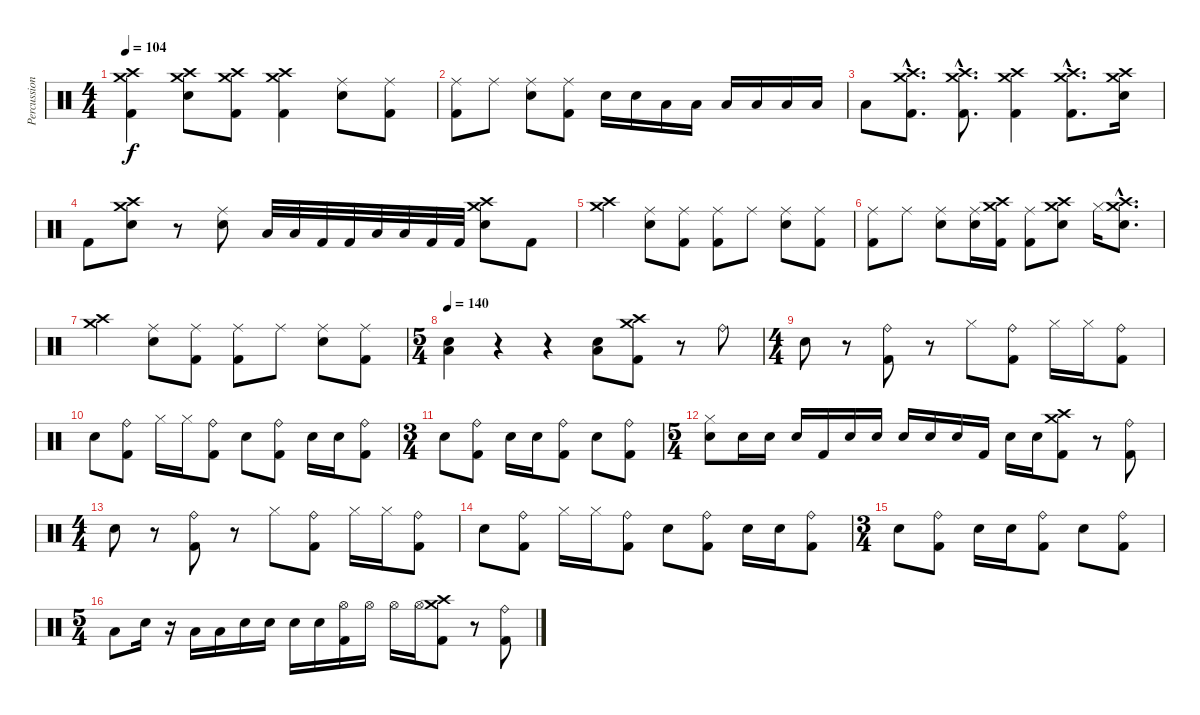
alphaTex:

\track ("Percussion" "Percussion") {instrument percussion}
\staff {score}
\articulation defaults
\ts (4 4)
\tempo 104
\clef neutral
\ks c
("Crash high (hit)" "Crash medium (hit)" "Kick (hit) 2").4{dy f} ("Crash high (hit)" "Crash medium (hit)" "Snare (hit) 2").8 ("Crash high (hit)" "Crash medium (hit)" "Kick (hit) 2").8 ("Crash medium (hit)" "Crash high (hit)" "Kick (hit) 2").4 ("Ride (middle)" "Snare (hit) 2").8 ("Ride (middle)" "Kick (hit) 2").8 |
("Ride (middle)" "Kick (hit) 2").8 "Ride (middle)".8 ("Ride (middle)" "Snare (hit) 2").8 ("Ride (middle)" "Kick (hit) 2").8 "Snare (hit) 2".16 "Snare (hit) 2".16 "Low Floor Tom (hit)".16 "Low Floor Tom (hit)".16 "Low Floor Tom (hit)".16 "Low Floor Tom (hit)".16 "Low Floor Tom (hit)".16 "Low Floor Tom (hit)".16 |
"Low Floor Tom (hit)".8 ("Crash high (hit)"{hac} "Crash medium (hit)"{hac} "Kick (hit) 2"{hac}).8{d} ("Crash high (hit)"{hac} "Crash medium (hit)"{hac} "Kick (hit) 2"{hac}).8{d} ("Crash high (hit)" "Crash medium (hit)" "Kick (hit) 2").4 ("Crash high (hit)"{hac} "Crash medium (hit)"{hac} "Kick (hit) 2"{hac}).8{d} ("Crash high (hit)" "Crash medium (hit)" "Snare (hit) 2").16 |
"Kick (hit) 2".8 ("Crash high (hit)" "Crash medium (hit)" "Snare (hit) 2").8 r.8 ("Ride (middle)" "Snare (hit) 2").8 "Low Floor Tom (hit)".32 "Low Floor Tom (hit)".32 "Kick (hit) 2".32 "Kick (hit) 2".32 "Low Floor Tom (hit)".32 "Low Floor Tom (hit)".32 "Kick (hit) 2".32 "Kick (hit) 2".32 ("Crash medium (hit)" "Crash high (hit)" "Snare (hit) 2").8 "Kick (hit) 2".8 |
("Crash high (hit)" "Crash medium (hit)").4 ("Ride (middle)" "Snare (hit) 2").8 ("Ride (middle)" "Kick (hit) 2").8 ("Ride (middle)" "Kick (hit) 2").8 "Ride (middle)".8 ("Ride (middle)" "Snare (hit) 2").8 ("Ride (middle)" "Kick (hit) 2").8 |
("Ride (middle)" "Kick (hit) 2").8 "Ride (middle)".8 ("Ride (middle)" "Snare (hit) 2").8 ("Ride (middle)" "Snare (hit) 2").16 ("Crash high (hit)" "Crash medium (hit)" "Kick (hit) 2").16 ("Ride (middle)" "Kick (hit) 2").8 ("Crash high (hit)" "Crash medium (hit)" "Snare (hit) 2").8 "Hi-Hat (closed)".16 ("Crash high (hit)"{hac} "Crash medium (hit)"{hac} "Snare (hit) 2"{hac}).8{d} |
("Crash high (hit)" "Crash medium (hit)").4 ("Ride (middle)" "Snare (hit) 2").8 ("Ride (middle)" "Kick (hit) 2").8 ("Ride (middle)" "Kick (hit) 2").8 "Ride (middle)".8 ("Ride (middle)" "Snare (hit) 2").8 ("Ride (middle)" "Kick (hit) 2").8 |
\ts (5 4)
\tempo 140
("Snare (hit) 2" "Low Tom (hit)").4 r.4 r.4 ("Snare (hit) 2" "Low Tom (hit)").8 ("Crash high (hit)" "Crash medium (hit)" "Kick (hit) 2").8 r.8 "Ride (bell)".8 |
\ts (4 4)
"Snare (hit) 2".8 r.8 ("Ride (bell)" "Kick (hit) 2").8 r.8 "Hi-Hat (closed)".8 ("Ride (bell)" "Kick (hit) 2").8 "Hi-Hat (closed)".16 "Hi-Hat (closed)".16 ("Ride (bell)" "Kick (hit) 2").8 |
"Snare (hit) 2".8 ("Ride (bell)" "Kick (hit) 2").8 "Hi-Hat (closed)".16 "Hi-Hat (closed)".16 ("Ride (bell)" "Kick (hit) 2").8 "Snare (hit) 2".8 ("Ride (bell)" "Kick (hit) 2").8 "Snare (hit) 2".16 "Snare (hit) 2".16 ("Ride (bell)" "Kick (hit) 2").8 |
\ts (3 4)
"Snare (hit) 2".8 ("Ride (bell)" "Kick (hit) 2").8 "Snare (hit) 2".16 "Snare (hit) 2".16 ("Ride (bell)" "Kick (hit) 2").8 "Snare (hit) 2".8 ("Ride (bell)" "Kick (hit) 2").8 |
\ts (5 4)
("Snare (hit) 2" "Hi-Hat (closed)").8 "Snare (hit) 2".16 "Snare (hit) 2".16 "Snare (hit) 2".16 "Kick (hit) 2".16 "Snare (hit) 2".16 "Snare (hit) 2".16 "Snare (hit) 2".16 "Snare (hit) 2".16 "Snare (hit) 2".16 "Kick (hit) 2".16 "Snare (hit) 2".16 "Snare (hit) 2".16 ("Crash high (hit)" "Crash medium (hit)" "Kick (hit) 2").8 r.8 ("Ride (bell)" "Kick (hit) 2").8 |
\ts (4 4)
"Snare (hit) 2".8 r.8 ("Ride (bell)" "Kick (hit) 2").8 r.8 "Hi-Hat (closed)".8 ("Ride (bell)" "Kick (hit) 2").8 "Hi-Hat (closed)".16 "Hi-Hat (closed)".16 ("Ride (bell)" "Kick (hit) 2").8 |
"Snare (hit) 2".8 ("Ride (bell)" "Kick (hit) 2").8 "Hi-Hat (closed)".16 "Hi-Hat (closed)".16 ("Ride (bell)" "Kick (hit) 2").8 "Snare (hit) 2".8 ("Ride (bell)" "Kick (hit) 2").8 "Snare (hit) 2".16 "Snare (hit) 2".16 ("Ride (bell)" "Kick (hit) 2").8 |
\ts (3 4)
"Snare (hit) 2".8 ("Ride (bell)" "Kick (hit) 2").8 "Snare (hit) 2".16 "Snare (hit) 2".16 ("Ride (bell)" "Kick (hit) 2").8 "Snare (hit) 2".8 ("Ride (bell)" "Kick (hit) 2").8 |
\ts (5 4)
"Low Floor Tom (hit)".8 "Snare (hit) 2".16 r.16 "Low Floor Tom (hit)".16 "Low Floor Tom (hit)".16 "Snare (hit) 2".16 "Snare (hit) 2".16 "Snare (hit) 2".16 "Snare (hit) 2".16 ("Hi-Hat (open)" "Kick (hit) 2").16 "Hi-Hat (open)".16 "Hi-Hat (open)".16 "Hi-Hat (open)".16 ("Crash high (hit)" "Crash medium (hit)" "Kick (hit) 2").8 r.8 ("Ride (bell)" "Kick (hit) 2").8
